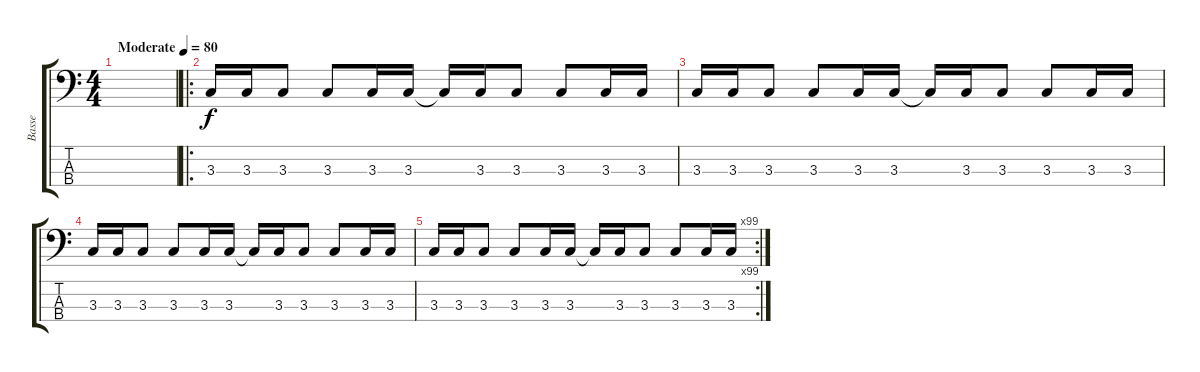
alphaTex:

\track ("Basse" "Basse") {instrument electricbassfinger}
\staff {score tabs}
\tuning (G2 D2 A1 E1) {hide}
\ts (4 4)
\tempo (80 "Moderate")
\clef f4
\ks c
|
\ro
3.3.16 3.3.16 3.3.8 3.3.8 3.3.16 3.3.16 3.3{t}.16 3.3.16 3.3.8 3.3.8 3.3.16 3.3.16 |
3.3.16 3.3.16 3.3.8 3.3.8 3.3.16 3.3.16 3.3{t}.16 3.3.16 3.3.8 3.3.8 3.3.16 3.3.16 |
3.3.16 3.3.16 3.3.8 3.3.8 3.3.16 3.3.16 3.3{t}.16 3.3.16 3.3.8 3.3.8 3.3.16 3.3.16 |
\rc 99
3.3.16 3.3.16 3.3.8 3.3.8 3.3.16 3.3.16 3.3{t}.16 3.3.16 3.3.8 3.3.8 3.3.16 3.3.16
